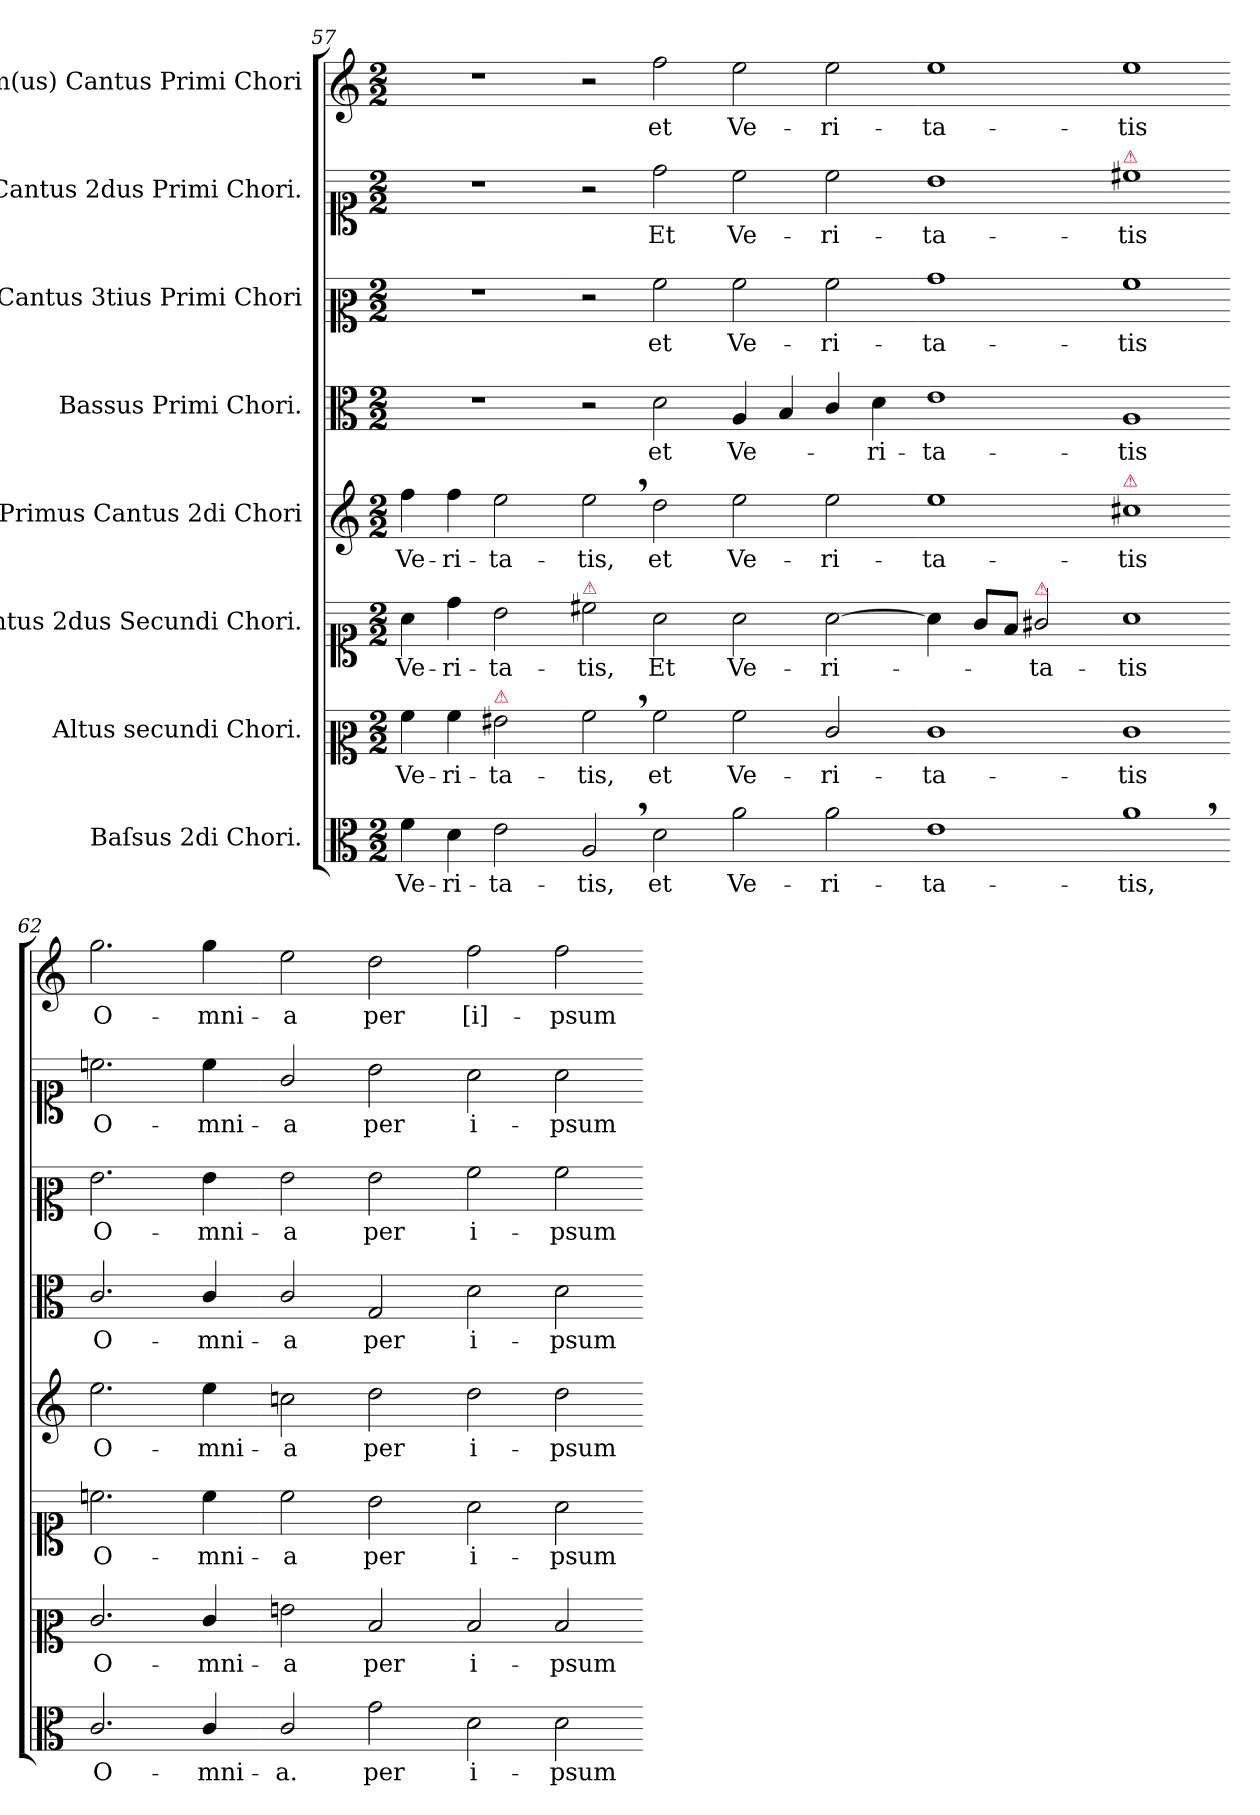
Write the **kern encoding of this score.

**kern	**text	**kern	**text	**kern	**text	**kern	**text	**kern	**text	**kern	**text	**kern	**text	**kern	**text
*part8	*part8	*part7	*part7	*part6	*part6	*part5	*part5	*part4	*part4	*part3	*part3	*part2	*part2	*part1	*part1
*staff8	*staff8	*staff7	*staff7	*staff6	*staff6	*staff5	*staff5	*staff4	*staff4	*staff3	*staff3	*staff2	*staff2	*staff1	*staff1
*I"Baſsus 2di Chori.	*	*I"Altus secundi Chori.	*	*I"Cantus 2dus Secundi Chori.	*	*I"Primus Cantus 2di Chori	*	*I"Bassus Primi Chori.	*	*I"Cantus 3tius Primi Chori	*	*I"Cantus 2dus Primi Chori.	*	*I"Im(us) Cantus Primi Chori	*
*clefC3	*	*clefC2	*	*clefC1	*	*clefG2	*	*clefC3	*	*clefC2	*	*clefC1	*	*clefG2	*
*k[]	*	*k[]	*	*k[]	*	*k[]	*	*k[]	*	*k[]	*	*k[]	*	*k[]	*
*E:phr	*	*E:phr	*	*E:phr	*	*E:phr	*	*E:phr	*	*E:phr	*	*E:phr	*	*E:phr	*
*M2/2	*	*M2/2	*	*M2/2	*	*M2/2	*	*M2/2	*	*M2/2	*	*M2/2	*	*M2/2	*
=57	=57	=57	=57	=57	=57	=57	=57	=57	=57	=57	=57	=57	=57	=57	=57
4f\	Ve-	4a\	Ve-	4a\	Ve-	4ff\	Ve-	1r	.	1r	.	1r	.	1r	.
4d\	-ri-	4a\	-ri-	4dd\	-ri-	4ff\	-ri-	.	.	.	.	.	.	.	.
!	!	!LO:TX:a:color=crimson:t=⚠	!	!	!	!	!	!	!	!	!	!	!	!	!
2e\	-ta-	2g#X\	-ta-	2b\	-ta-	2ee\	-ta-	.	.	.	.	.	.	.	.
=58-	=58-	=58-	=58-	=58-	=58-	=58-	=58-	=58-	=58-	=58-	=58-	=58-	=58-	=58-	=58-
!	!	!	!	!LO:TX:a:color=crimson:t=⚠	!	!	!	!	!	!	!	!	!	!	!
2A,</	-tis,	2a,<\	-tis,	2cc#X\	-tis,	2ee,\	-tis,	2r	.	2r	.	2r	.	2r	.
2d\	et	2a\	et	2a\	Et	2dd\	et	2d\	et	2a\	et	2dd\	Et	2ff\	et
=59-	=59-	=59-	=59-	=59-	=59-	=59-	=59-	=59-	=59-	=59-	=59-	=59-	=59-	=59-	=59-
2a\	Ve-	2a\	Ve-	2a\	Ve-	2ee\	Ve-	4A/	Ve-	2a\	Ve-	2cc\	Ve-	2ee\	Ve-
.	.	.	.	.	.	.	.	4B/	.	.	.	.	.	.	.
2a\	-ri-	2e/	-ri-	[2a\	-ri-	2ee\	-ri-	4c/	.	2a\	-ri-	2cc\	-ri-	2ee\	-ri-
.	.	.	.	.	.	.	.	4d\	ri-	.	.	.	.	.	.
=60-	=60-	=60-	=60-	=60-	=60-	=60-	=60-	=60-	=60-	=60-	=60-	=60-	=60-	=60-	=60-
1e	-ta-	1e	-ta-	4a\]	.	1ee	-ta-	1e	-ta-	1b	-ta-	1b	-ta-	1ee	-ta-
.	.	.	.	8g/L	.	.	.	.	.	.	.	.	.	.	.
.	.	.	.	8f/J	.	.	.	.	.	.	.	.	.	.	.
!	!	!	!	!LO:TX:a:color=crimson:t=⚠	!	!	!	!	!	!	!	!	!	!	!
.	.	.	.	2g#X/	-ta-	.	.	.	.	.	.	.	.	.	.
=61-	=61-	=61-	=61-	=61-	=61-	=61-	=61-	=61-	=61-	=61-	=61-	=61-	=61-	=61-	=61-
!	!	!	!	!	!	!	!	!	!	!	!	!LO:TX:a:color=crimson:t=⚠	!	!	!
!	!	!	!	!	!	!LO:TX:a:color=crimson:t=⚠	!	!	!	!	!	!	!	!	!
1a,	-tis,	1e	-tis	1a	-tis	1cc#X	-tis	1A	-tis	1a	-tis	1cc#X	-tis	1ee	-tis
=62-	=62-	=62-	=62-	=62-	=62-	=62-	=62-	=62-	=62-	=62-	=62-	=62-	=62-	=62-	=62-
2.c/	O-	2.e/	O-	2.ccn\	O-	2.ee\	O-	2.c/	O-	2.g\	O-	2.ccn\	O-	2.gg\	O-
4c/	-mni-	4e/	-mni-	4cc\	-mni-	4ee\	-mni-	4c/	-mni-	4g\	-mni-	4cc\	-mni-	4gg\	-mni-
=63-	=63-	=63-	=63-	=63-	=63-	=63-	=63-	=63-	=63-	=63-	=63-	=63-	=63-	=63-	=63-
2c/	-a.	2gn\	-a	2cc\	-a	2ccn\	-a	2c/	-a	2g\	-a	2g/	-a	2ee\	-a
2g\	per	2d/	per	2b\	per	2dd\	per	2G/	per	2g\	per	2b\	per	2dd\	per
=64-	=64-	=64-	=64-	=64-	=64-	=64-	=64-	=64-	=64-	=64-	=64-	=64-	=64-	=64-	=64-
2d\	i-	2d/	i-	2a\	i-	2dd\	i-	2d\	i-	2a\	i-	2a\	i-	2ff\	[i]-
2d\	-psum	2d/	-psum	2a\	-psum	2dd\	-psum	2d\	-psum	2a\	-psum	2a\	-psum	2ff\	-psum
=-	=-	=-	=-	=-	=-	=-	=-	=-	=-	=-	=-	=-	=-	=-	=-
*-	*-	*-	*-	*-	*-	*-	*-	*-	*-	*-	*-	*-	*-	*-	*-
